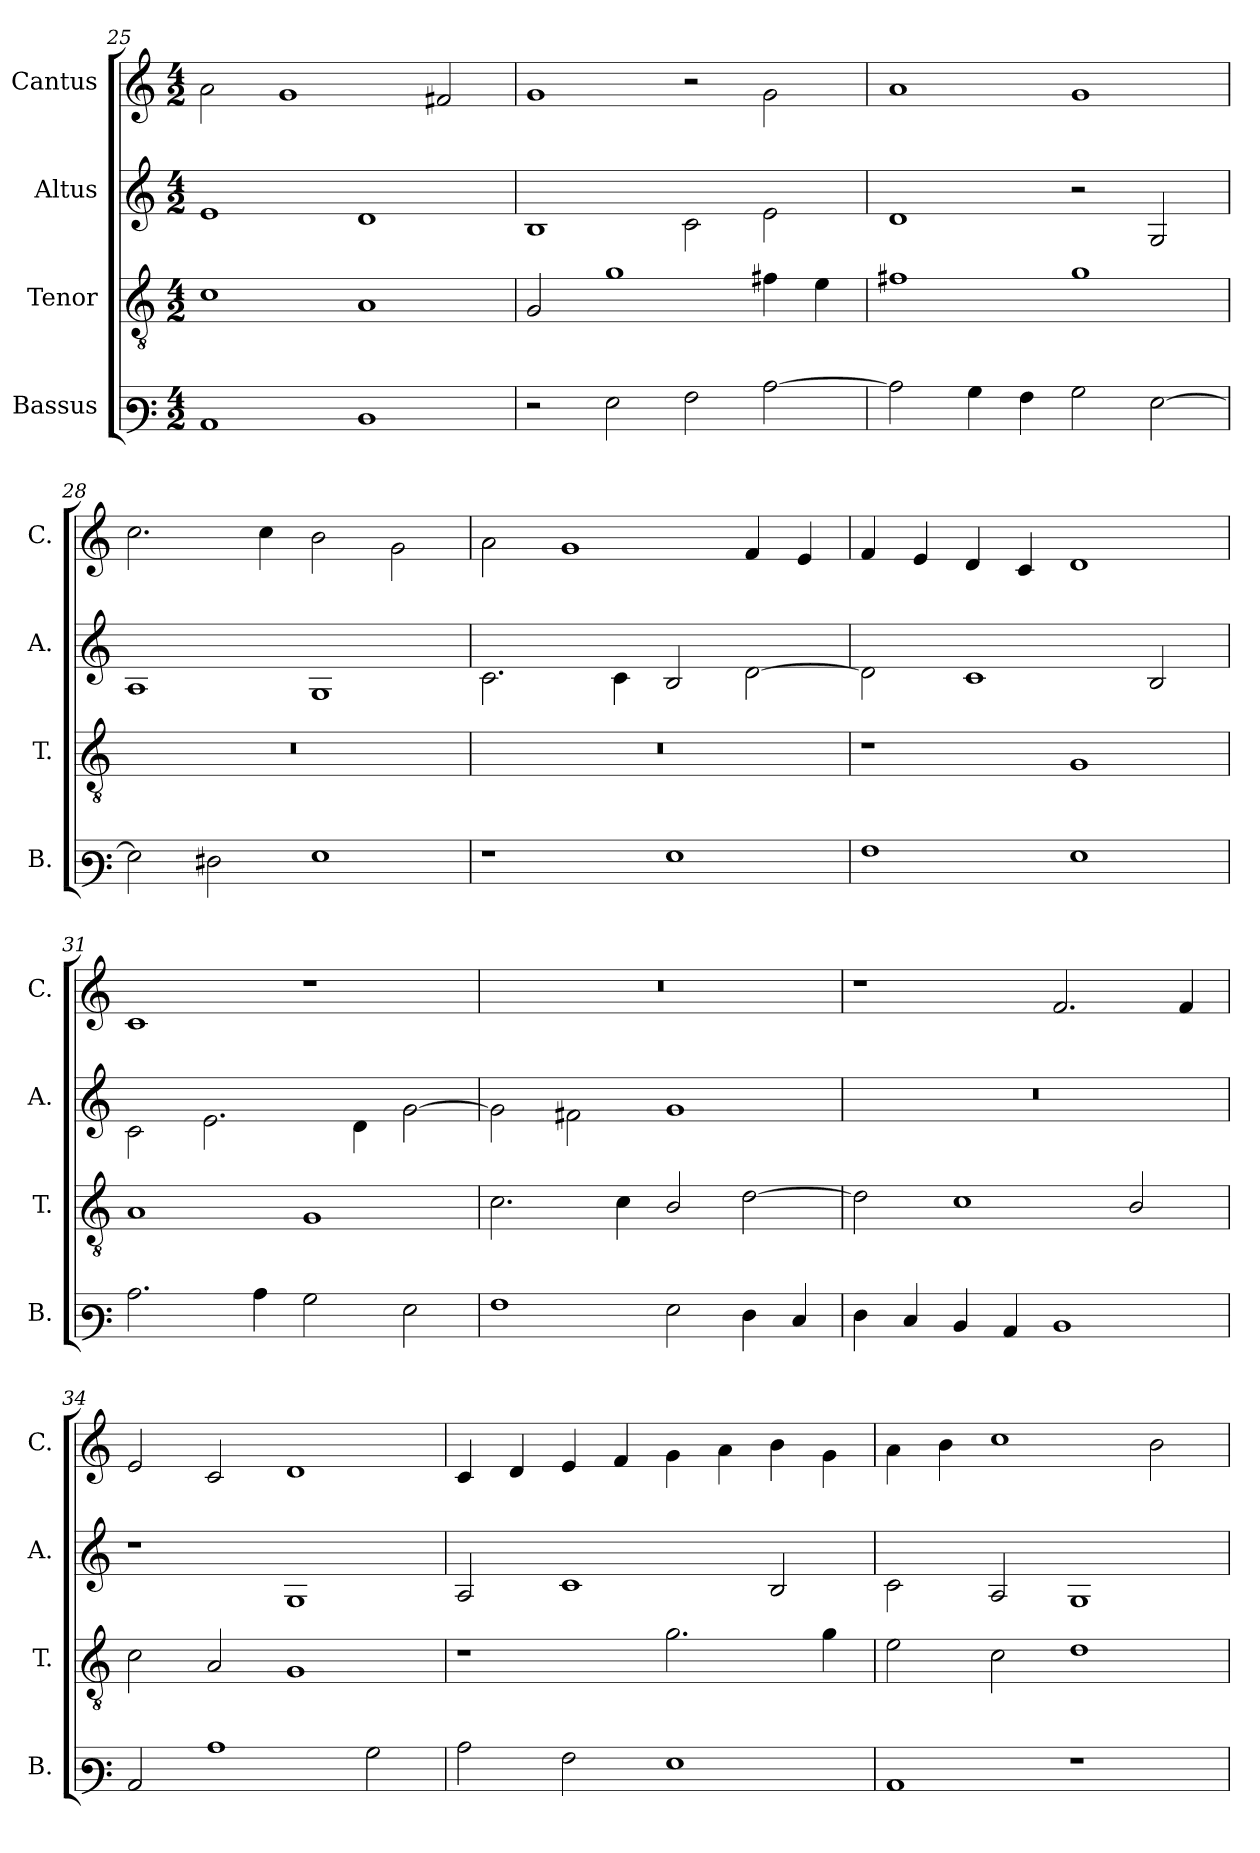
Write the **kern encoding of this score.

**kern	**kern	**kern	**kern
*part4	*part3	*part2	*part1
*staff4	*staff3	*staff2	*staff1
*I"Bassus	*I"Tenor	*I"Altus	*I"Cantus
*I'B.	*I'T.	*I'A.	*I'C.
*clefF3	*clefGv2	*clefG2	*clefG2
*k[]	*k[]	*k[]	*k[]
*M4/2	*M4/2	*M4/2	*M4/2
=25	=25	=25	=25
1C	1c	1e	2a\
.	.	.	1g
1D	1A	1d	.
.	.	.	2f#X/
!!LO:LB:g=z
=26	=26	=26	=26
2r	2G/	1B	1g
2G\	1g	.	.
2A\	.	2c\	2r
[2c\	4f#X\	2e\	2g\
.	4e\	.	.
!!LO:PB:g=z
=27	=27	=27	=27
2c\]	1f#X	1d	1a
4B\	.	.	.
4A\	.	.	.
2B\	1g	2r	1g
[2G\	.	2G/	.
=28	=28	=28	=28
2G\]	0r	1A	2.cc\
2F#X\	.	.	.
.	.	.	4cc\
1G	.	1G	2b\
.	.	.	2g\
=29	=29	=29	=29
1r	0r	2.c\	2a\
.	.	.	1g
.	.	4c\	.
1G	.	2B/	.
.	.	[2d\	4f/
.	.	.	4e/
=30	=30	=30	=30
1A	1r	2d\]	4f/
.	.	.	4e/
.	.	1c	4d/
.	.	.	4c/
1G	1G	.	1d
.	.	2B/	.
!!LO:LB:g=z
=31	=31	=31	=31
2.c\	1A	2c\	1c
.	.	2.e\	.
4c\	.	.	.
2B\	1G	.	1r
.	.	4d\	.
2G\	.	[2g\	.
!!LO:PB:g=z
=32	=32	=32	=32
1A	2.c\	2g\]	0r
.	.	2f#X\	.
.	4c\	.	.
2G\	2B/	1g	.
4F\	[2d\	.	.
4E/	.	.	.
=33	=33	=33	=33
4F\	2d\]	0r	1r
4E/	.	.	.
4D/	1c	.	.
4C/	.	.	.
1D	.	.	2.f/
.	2B/	.	.
.	.	.	4f/
=34	=34	=34	=34
2C/	2c\	1r	2e/
1c	2A/	.	2c/
.	1G	1G	1d
2B\	.	.	.
=35	=35	=35	=35
2c\	1r	2A/	4c/
.	.	.	4d/
2A\	.	1c	4e/
.	.	.	4f/
1G	2.g\	.	4g\
.	.	.	4a\
.	.	2B/	4b\
.	4g\	.	4g\
!!LO:LB:g=z
=36	=36	=36	=36
1C	2e\	2c\	4a\
.	.	.	4b\
.	2c\	2A/	1cc
1r	1d	1G	.
.	.	.	2b\
=	=	=	=
*-	*-	*-	*-
